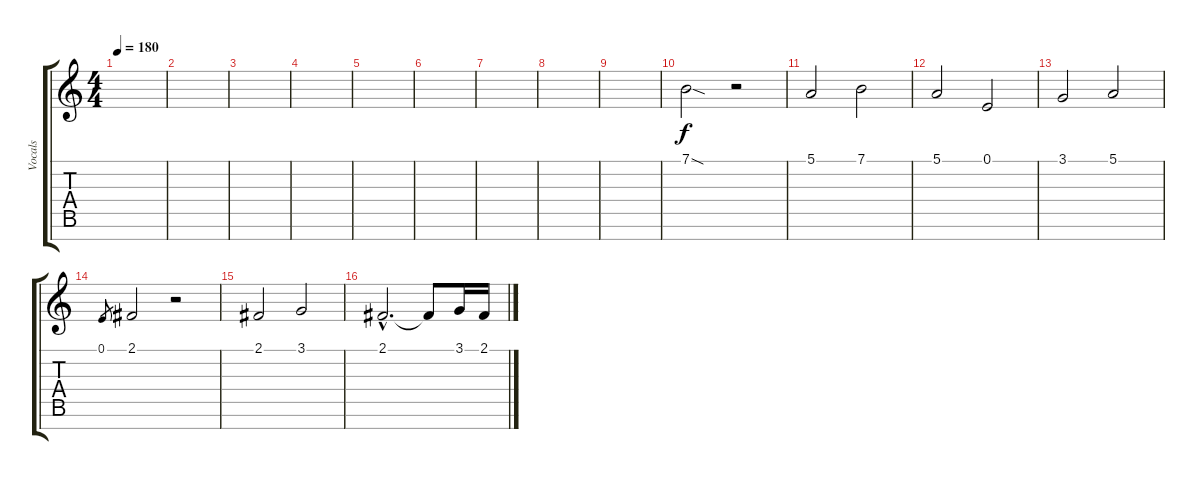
\track ("Vocals" "Vocals") {instrument altosax}
\staff {score tabs}
\tuning (E4 B3 G3 D3 A2 E2 B1) {hide}
\ts (4 4)
\tempo 180
\clef g2
\ks c
|
|
|
|
|
|
|
|
|
7.1{sod}.2 r.2 |
5.1.2 7.1.2 |
5.1.2 0.1.2 |
3.1.2 5.1.2 |
0.1.8{gr} 2.1.2 r.2 |
2.1.2 3.1.2 |
2.1{hac}.2{d} 2.1{t}.8 3.1.16 2.1.16
